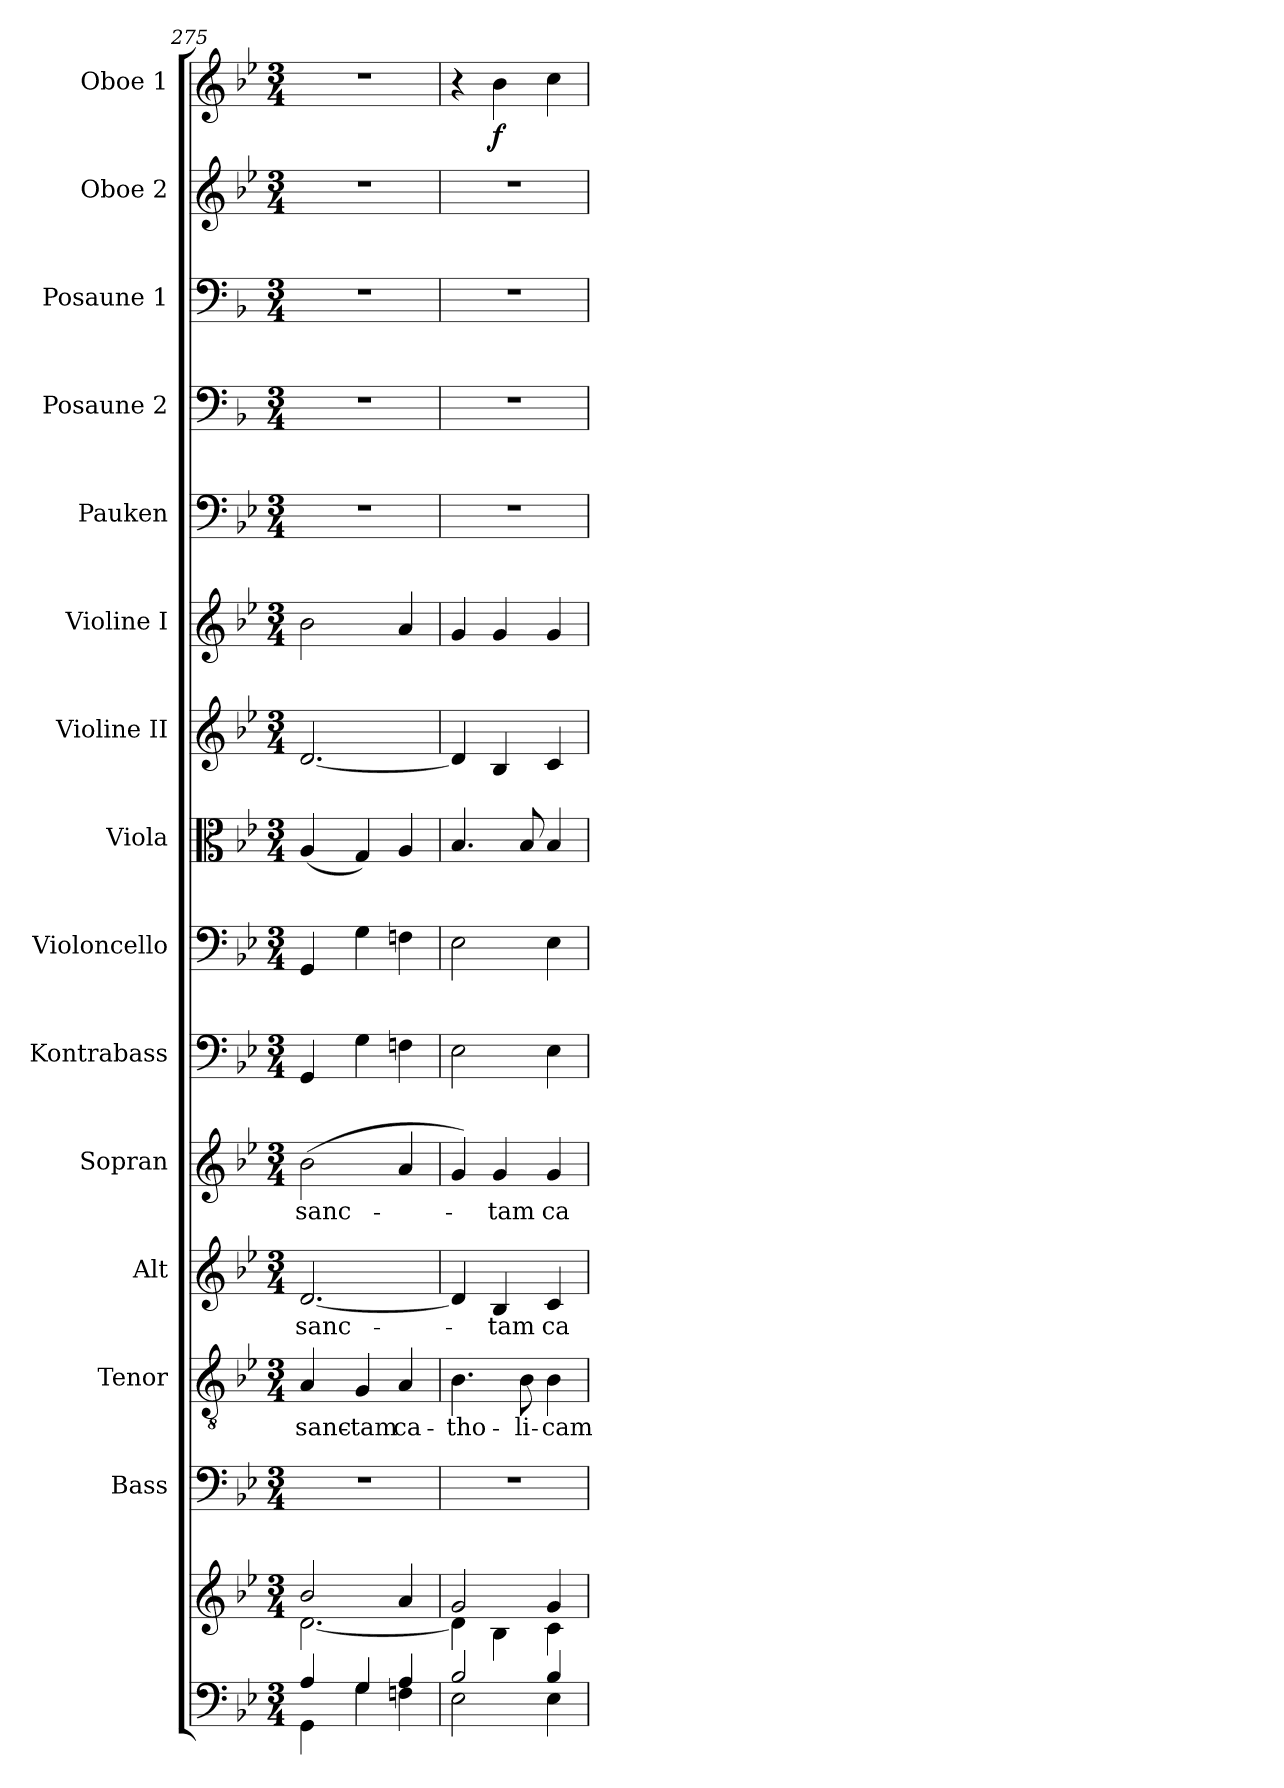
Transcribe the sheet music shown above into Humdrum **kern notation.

**kern	**kern	**kern	**kern	**text	**kern	**text	**kern	**text	**kern	**kern	**kern	**kern	**kern	**kern	**kern	**kern	**kern	**kern	**dynam
*part15	*part15	*part14	*part13	*part13	*part12	*part12	*part11	*part11	*part10	*part9	*part8	*part7	*part6	*part5	*part4	*part3	*part2	*part1	*part1
*staff16	*staff15	*staff14	*staff13	*staff13	*staff12	*staff12	*staff11	*staff11	*staff10	*staff9	*staff8	*staff7	*staff6	*staff5	*staff4	*staff3	*staff2	*staff1	*staff1
*	*	*I"Bass	*I"Tenor	*	*I"Alt	*	*I"Sopran	*	*I"Kontrabass	*I"Violoncello	*I"Viola	*I"Violine II	*I"Violine I	*I"Pauken	*I"Posaune 2	*I"Posaune 1	*I"Oboe 2	*I"Oboe 1	*
*	*	*I'B.	*I'T.	*	*I'A.	*	*I'S.	*	*I'Kb.	*I'Vc.	*I'Vla.	*I'Vl. II	*I'Vl. I	*I'Pk.	*I'Pos. 2	*I'Pos. 1	*I'Ob. 2	*I'Ob. 1	*
*clefF4	*clefG2	*clefF4	*clefGv2	*	*clefG2	*	*clefG2	*	*clefF4	*clefF4	*clefC3	*clefG2	*clefG2	*clefF4	*clefF4	*clefF4	*clefG2	*clefG2	*
*	*	*	*	*	*	*	*	*	*ITrd7c12	*	*	*	*	*	*ITrd4c7	*ITrd4c7	*	*	*
*k[b-e-]	*k[b-e-]	*k[b-e-]	*k[b-e-]	*	*k[b-e-]	*	*k[b-e-]	*	*k[b-e-]	*k[b-e-]	*k[b-e-]	*k[b-e-]	*k[b-e-]	*k[b-e-]	*k[b-e-]	*k[b-e-]	*k[b-e-]	*k[b-e-]	*
*B-:	*B-:	*B-:	*B-:	*	*B-:	*	*B-:	*	*B-:	*B-:	*B-:	*B-:	*B-:	*B-:	*B-:	*B-:	*B-:	*B-:	*
*M3/4	*M3/4	*M3/4	*M3/4	*	*M3/4	*	*M3/4	*	*M3/4	*M3/4	*M3/4	*M3/4	*M3/4	*M3/4	*M3/4	*M3/4	*M3/4	*M3/4	*
=275	=275	=275	=275	=275	=275	=275	=275	=275	=275	=275	=275	=275	=275	=275	=275	=275	=275	=275	=275
*^	*^	*	*	*	*	*	*	*	*	*	*	*	*	*	*	*	*	*	*
!	!	!	!	!	!	!LO:LY:b	!	!LO:LY:b	!	!LO:LY:b	!	!	!	!	!	!	!	!	!	!	!
4A/	4GG\	2b-/	[<2.d\	2.r	4A/	sanc-	[2.d/	sanc-	(>2b-\	sanc-	4GGG/	4GG/	(<4A/	[2.d/	2b-\	2.r	2.r	2.r	2.r	2.r	.
!	!	!	!	!	!	!LO:LY:b	!	!	!	!	!	!	!	!	!	!	!	!	!	!	!
4G/	4G\	.	.	.	4G/	-tam	.	.	.	.	4GG\	4G\	4G/)	.	.	.	.	.	.	.	.
!	!	!	!	!	!	!LO:LY:b	!	!	!	!	!	!	!	!	!	!	!	!	!	!	!
4A/	4Fn\	4a/	.	.	4A/	ca-	.	.	4a/	.	4FFn\	4Fn\	4A/	.	4a/	.	.	.	.	.	.
=276	=276	=276	=276	=276	=276	=276	=276	=276	=276	=276	=276	=276	=276	=276	=276	=276	=276	=276	=276	=276	=276
!	!	!	!	!	!	!LO:LY:b	!	!	!	!	!	!	!	!	!	!	!	!	!	!	!
2B-/	2E-\	2g/	4d\]	2.r	4.B-\	-tho-	4d/]	.	4g/)	.	2EE-\	2E-\	4.B-/	4d/]	4g/	2.r	2.r	2.r	2.r	4r	.
!	!	!	!	!	!	!	!	!LO:LY:b	!	!LO:LY:b	!	!	!	!	!	!	!	!	!	!	!LO:DY:b
.	.	.	4B-\	.	.	.	4B-/	-tam	4g/	-tam	.	.	.	4B-/	4g/	.	.	.	.	4b-\	f
!	!	!	!	!	!	!LO:LY:b	!	!	!	!	!	!	!	!	!	!	!	!	!	!	!
.	.	.	.	.	8B-\	-li-	.	.	.	.	.	.	8B-/	.	.	.	.	.	.	.	.
!	!	!	!	!	!	!LO:LY:b	!	!LO:LY:b	!	!LO:LY:b	!	!	!	!	!	!	!	!	!	!	!
4B-/	4E-\	4g/	4c\	.	4B-\	-cam	4c/	ca-	4g/	ca-	4EE-\	4E-\	4B-/	4c/	4g/	.	.	.	.	4cc\	.
*v	*v	*	*	*	*	*	*	*	*	*	*	*	*	*	*	*	*	*	*	*	*
*	*v	*v	*	*	*	*	*	*	*	*	*	*	*	*	*	*	*	*	*	*
=	=	=	=	=	=	=	=	=	=	=	=	=	=	=	=	=	=	=	=
*-	*-	*-	*-	*-	*-	*-	*-	*-	*-	*-	*-	*-	*-	*-	*-	*-	*-	*-	*-
